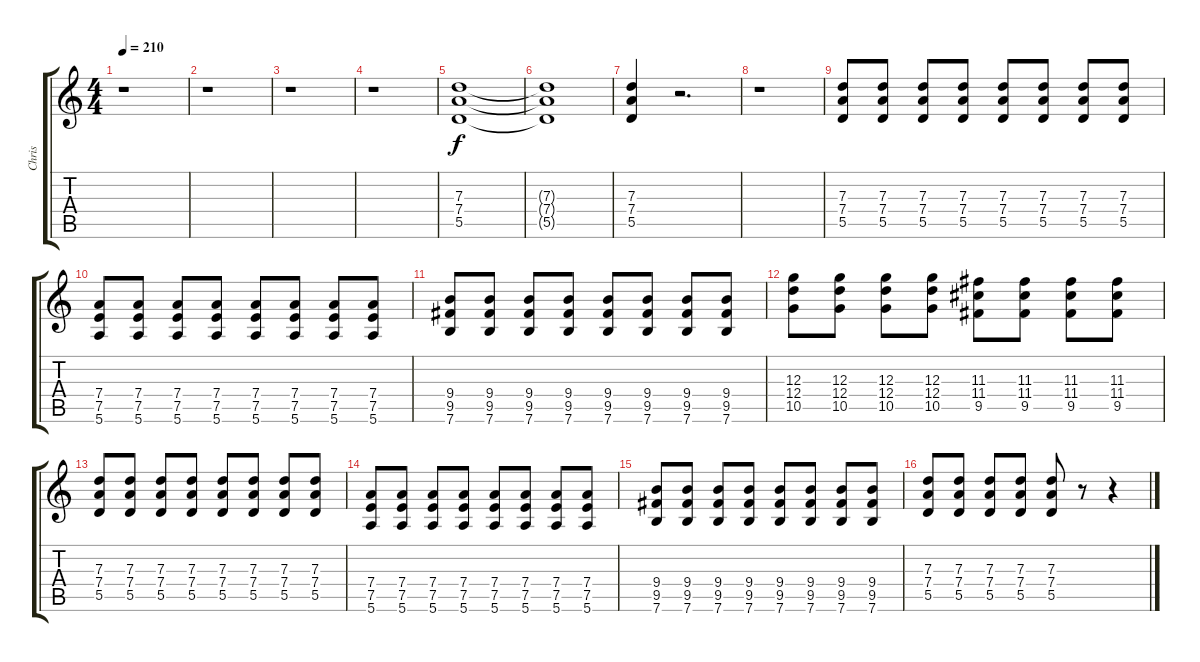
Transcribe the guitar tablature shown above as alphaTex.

\track ("Chris" "Chris") {instrument distortionguitar}
\staff {score tabs}
\tuning (E4 B3 G3 D3 A2 E2) {hide}
\ts (4 4)
\tempo 210
\clef g2
\ks c
r.1{dy f instrument distortionguitar} |
r.1 |
r.1 |
r.1 |
(7.3 7.4 5.5).1 |
(7.3{t} 7.4{t} 5.5{t}).1 |
(7.3 7.4 5.5).4 r.2{d} |
r.1 |
(7.3 7.4 5.5).8 (7.3 7.4 5.5).8 (7.3 7.4 5.5).8 (7.3 7.4 5.5).8 (7.3 7.4 5.5).8 (7.3 7.4 5.5).8 (7.3 7.4 5.5).8 (7.3 7.4 5.5).8 |
(7.4 7.5 5.6).8 (7.4 7.5 5.6).8 (7.4 7.5 5.6).8 (7.4 7.5 5.6).8 (7.4 7.5 5.6).8 (7.4 7.5 5.6).8 (7.4 7.5 5.6).8 (7.4 7.5 5.6).8 |
(9.4 9.5 7.6).8 (9.4 9.5 7.6).8 (9.4 9.5 7.6).8 (9.4 9.5 7.6).8 (9.4 9.5 7.6).8 (9.4 9.5 7.6).8 (9.4 9.5 7.6).8 (9.4 9.5 7.6).8 |
(12.3 12.4 10.5).8 (12.3 12.4 10.5).8 (12.3 12.4 10.5).8 (12.3 12.4 10.5).8 (11.3 11.4 9.5).8 (11.3 11.4 9.5).8 (11.3 11.4 9.5).8 (11.3 11.4 9.5).8 |
(7.3 7.4 5.5).8 (7.3 7.4 5.5).8 (7.3 7.4 5.5).8 (7.3 7.4 5.5).8 (7.3 7.4 5.5).8 (7.3 7.4 5.5).8 (7.3 7.4 5.5).8 (7.3 7.4 5.5).8 |
(7.4 7.5 5.6).8 (7.4 7.5 5.6).8 (7.4 7.5 5.6).8 (7.4 7.5 5.6).8 (7.4 7.5 5.6).8 (7.4 7.5 5.6).8 (7.4 7.5 5.6).8 (7.4 7.5 5.6).8 |
(9.4 9.5 7.6).8 (9.4 9.5 7.6).8 (9.4 9.5 7.6).8 (9.4 9.5 7.6).8 (9.4 9.5 7.6).8 (9.4 9.5 7.6).8 (9.4 9.5 7.6).8 (9.4 9.5 7.6).8 |
(7.3 7.4 5.5).8 (7.3 7.4 5.5).8 (7.3 7.4 5.5).8 (7.3 7.4 5.5).8 (7.3 7.4 5.5).8 r.8 r.4
